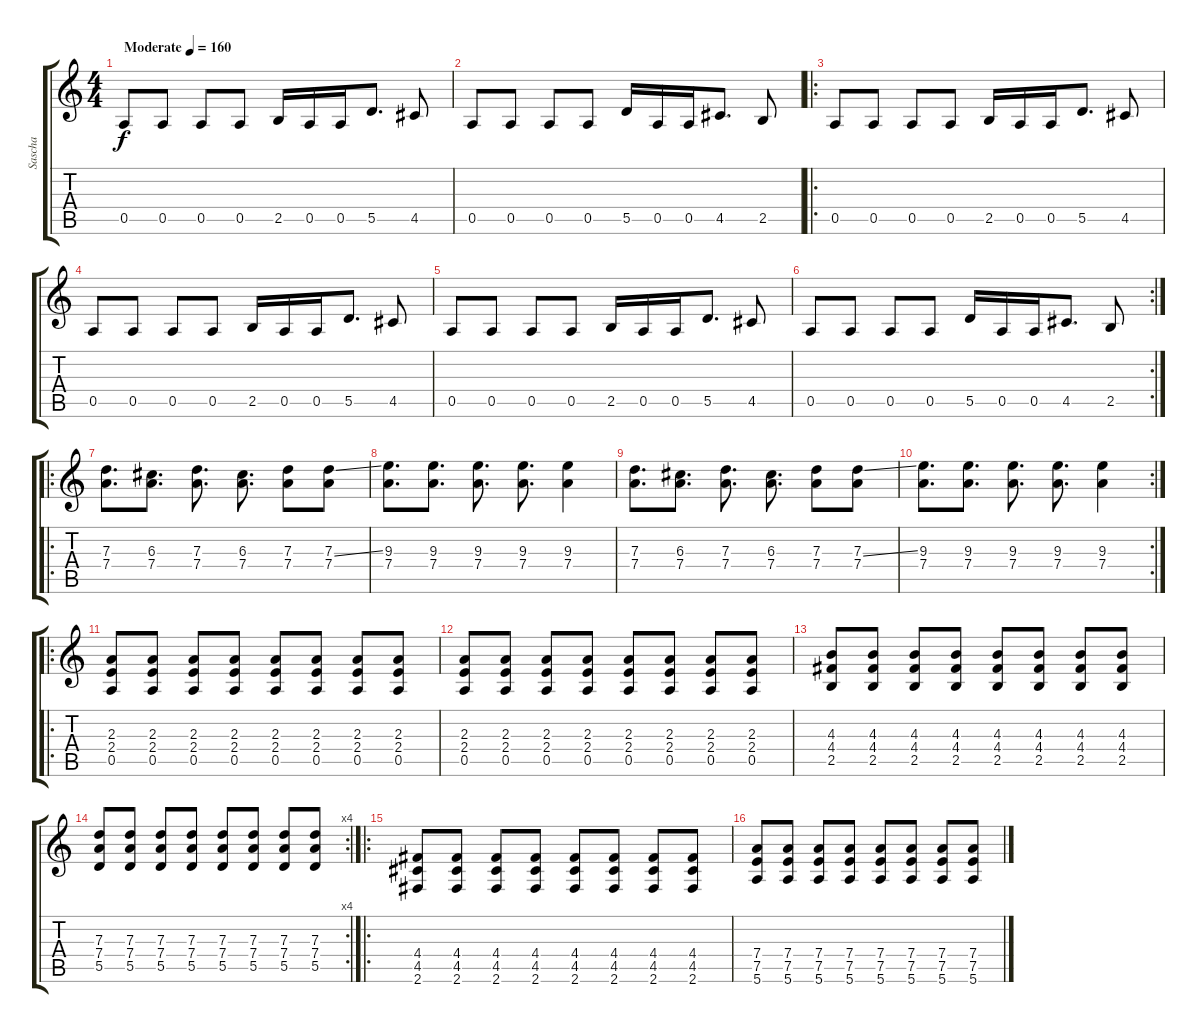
\track ("Sascha" "Sascha") {instrument distortionguitar}
\staff {score tabs}
\tuning (E4 B3 G3 D3 A2 E2) {hide}
\ts (4 4)
\tempo (160 "Moderate")
\clef g2
\ks c
0.5.8{dy f instrument distortionguitar} 0.5.8 0.5.8 0.5.8 2.5.16 0.5.16 0.5.16 5.5.8{d} 4.5.8 |
0.5.8 0.5.8 0.5.8 0.5.8 5.5.16 0.5.16 0.5.16 4.5.8{d} 2.5.8 |
\ro
0.5.8 0.5.8 0.5.8 0.5.8 2.5.16 0.5.16 0.5.16 5.5.8{d} 4.5.8 |
0.5.8 0.5.8 0.5.8 0.5.8 2.5.16 0.5.16 0.5.16 5.5.8{d} 4.5.8 |
0.5.8 0.5.8 0.5.8 0.5.8 2.5.16 0.5.16 0.5.16 5.5.8{d} 4.5.8 |
\rc 2
0.5.8 0.5.8 0.5.8 0.5.8 5.5.16 0.5.16 0.5.16 4.5.8{d} 2.5.8 |
\ro
(7.3 7.4).8{d} (6.3 7.4).8{d} (7.3 7.4).8{d} (6.3 7.4).8{d} (7.3 7.4).8 (7.3{ss} 7.4).8 |
(9.3 7.4).8{d} (9.3 7.4).8{d} (9.3 7.4).8{d} (9.3 7.4).8{d} (9.3 7.4).4 |
(7.3 7.4).8{d} (6.3 7.4).8{d} (7.3 7.4).8{d} (6.3 7.4).8{d} (7.3 7.4).8 (7.3{ss} 7.4).8 |
\rc 2
(9.3 7.4).8{d} (9.3 7.4).8{d} (9.3 7.4).8{d} (9.3 7.4).8{d} (9.3 7.4).4 |
\ro
(2.3 2.4 0.5).8 (2.3 2.4 0.5).8 (2.3 2.4 0.5).8 (2.3 2.4 0.5).8 (2.3 2.4 0.5).8 (2.3 2.4 0.5).8 (2.3 2.4 0.5).8 (2.3 2.4 0.5).8 |
(2.3 2.4 0.5).8 (2.3 2.4 0.5).8 (2.3 2.4 0.5).8 (2.3 2.4 0.5).8 (2.3 2.4 0.5).8 (2.3 2.4 0.5).8 (2.3 2.4 0.5).8 (2.3 2.4 0.5).8 |
(4.3 4.4 2.5).8 (4.3 4.4 2.5).8 (4.3 4.4 2.5).8 (4.3 4.4 2.5).8 (4.3 4.4 2.5).8 (4.3 4.4 2.5).8 (4.3 4.4 2.5).8 (4.3 4.4 2.5).8 |
\rc 4
(7.3 7.4 5.5).8 (7.3 7.4 5.5).8 (7.3 7.4 5.5).8 (7.3 7.4 5.5).8 (7.3 7.4 5.5).8 (7.3 7.4 5.5).8 (7.3 7.4 5.5).8 (7.3 7.4 5.5).8 |
\ro
(4.4 4.5 2.6).8 (4.4 4.5 2.6).8 (4.4 4.5 2.6).8 (4.4 4.5 2.6).8 (4.4 4.5 2.6).8 (4.4 4.5 2.6).8 (4.4 4.5 2.6).8 (4.4 4.5 2.6).8 |
(7.4 7.5 5.6).8 (7.4 7.5 5.6).8 (7.4 7.5 5.6).8 (7.4 7.5 5.6).8 (7.4 7.5 5.6).8 (7.4 7.5 5.6).8 (7.4 7.5 5.6).8 (7.4 7.5 5.6).8
